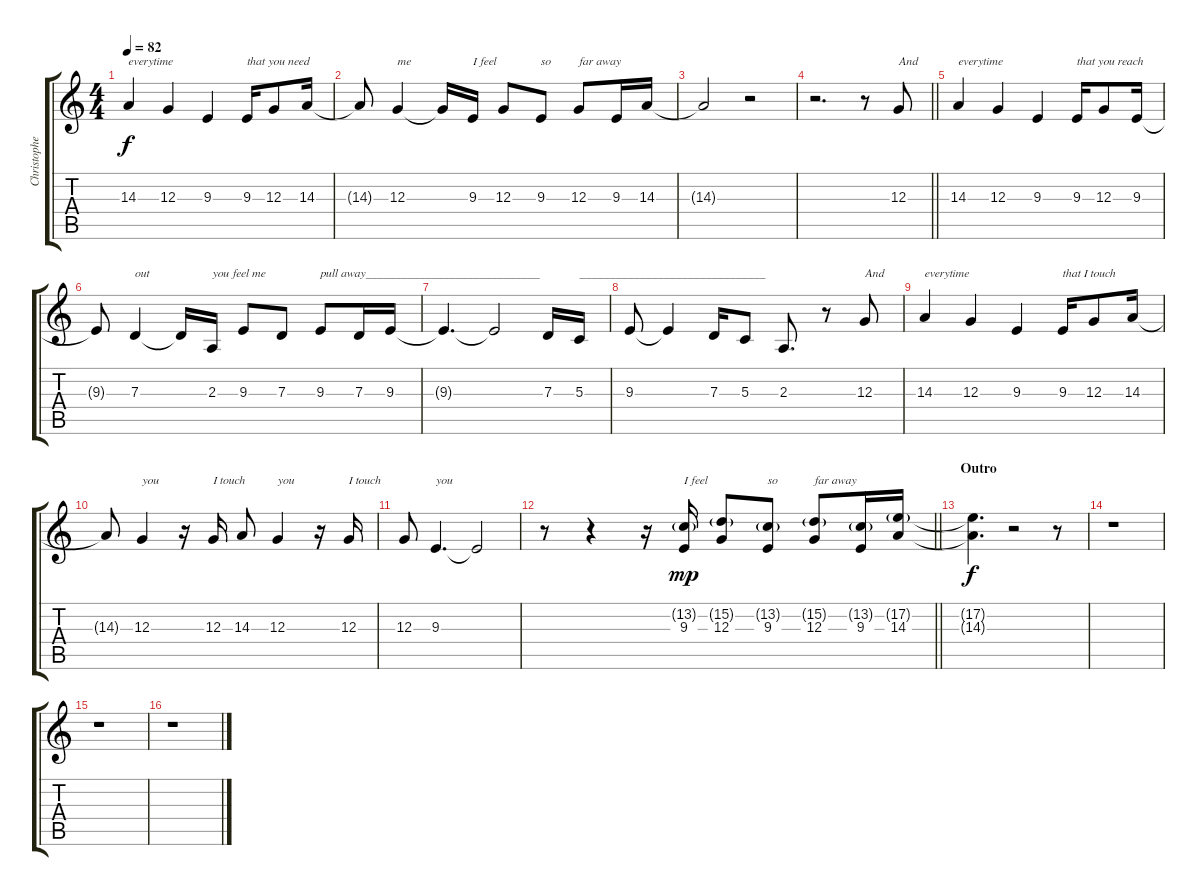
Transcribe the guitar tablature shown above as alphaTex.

\track ("Christopher Hall (Vocals)" "Christophe") {instrument lead6voice}
\staff {score tabs}
\tuning (E4 B3 G3 D3 A2 D2) {hide}
\ts (4 4)
\tempo 82
\clef g2
\ks c
14.3.4{txt "everytime" dy f} 12.3.4 9.3.4 9.3.16{txt "that you need"} 12.3.8 14.3.16 |
14.3{t}.8 12.3.4{txt "me"} 12.3{t}.16 9.3.16{txt "I feel"} 12.3.8 9.3.8{txt "so"} 12.3.8{txt "far away"} 9.3.16 14.3.16 |
14.3{t}.2 r.2 |
\barLineRight lightlight
r.2{d} r.8 12.3.8{txt "And"} |
14.3.4{txt "everytime"} 12.3.4 9.3.4 9.3.16{txt "that you reach"} 12.3.8 9.3.16 |
9.3{t}.8 7.3.4{txt "out"} 7.3{t}.16 2.3.16{txt "you feel me"} 9.3.8 7.3.8 9.3.8{txt "pull away_____________________________"} 7.3.16 9.3.16 |
9.3{t}.4{d} 9.3{t}.2 7.3.16 5.3.16{txt "_______________________________"} |
9.3.8 9.3{t}.4 7.3.16 5.3.8 2.3.8{d} r.8 12.3.8{txt "And"} |
14.3.4{txt "everytime"} 12.3.4 9.3.4 9.3.16{txt "that I touch"} 12.3.8 14.3.16 |
14.3{t}.8 12.3.4{txt "you"} r.16 12.3.16{txt "I touch"} 14.3.8 12.3.4{txt "you"} r.16 12.3.16{txt "I touch"} |
12.3.8 9.3.4{d txt "you"} 9.3{t}.2 |
\barLineRight lightlight
r.8 r.4 r.16 (13.2{g} 9.3).16{txt "I feel" dy mp} (15.2{g} 12.3).8 (13.2{g} 9.3).8{txt "so"} (15.2{g} 12.3).8{txt "far away"} (13.2{g} 9.3).16 (17.2{g} 14.3).16 |
\section ("" "Outro")
(17.2{t} 14.3{t}).4{d dy f} r.2 r.8 |
r.1 |
r.1 |
r.1
